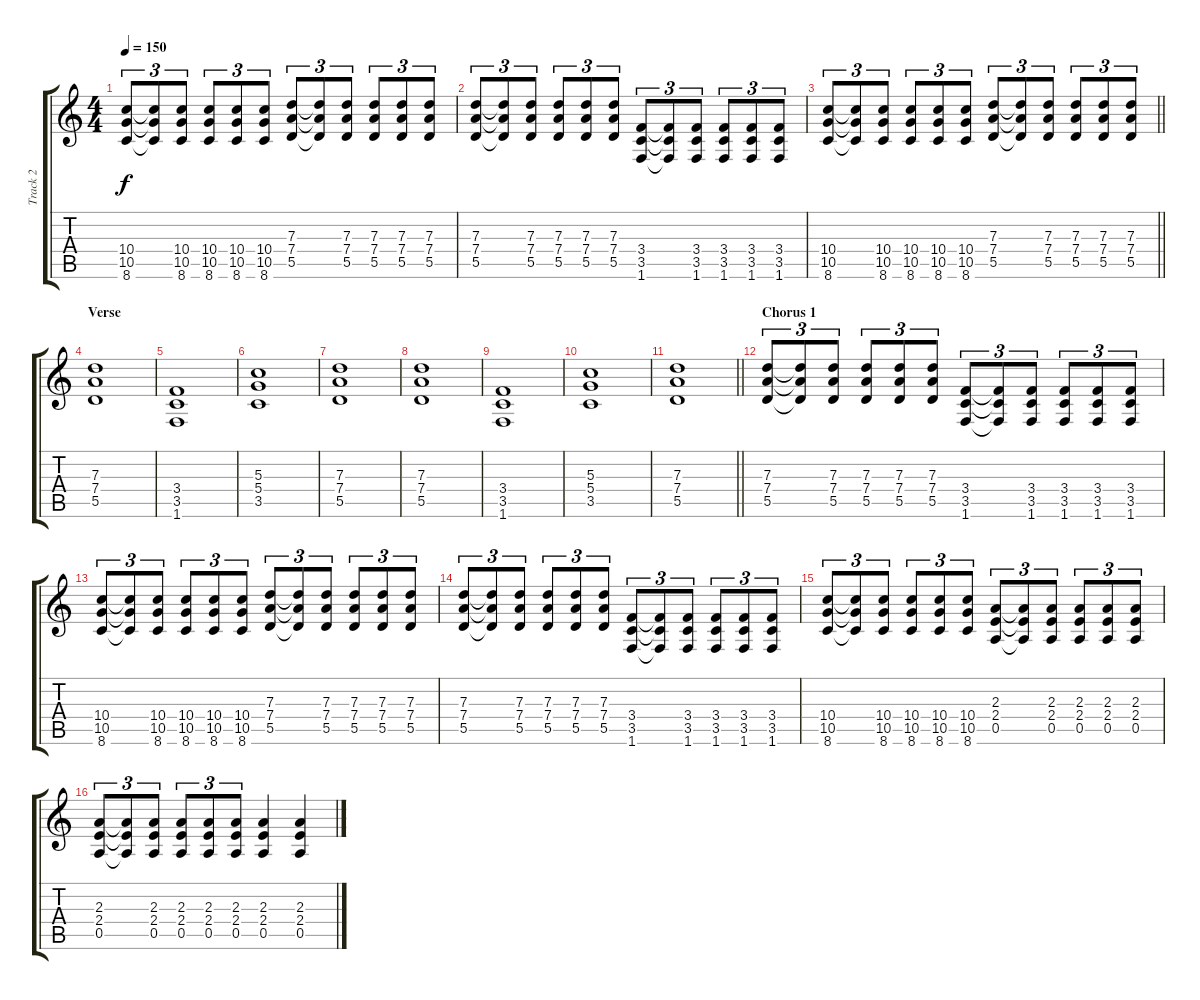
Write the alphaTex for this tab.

\track ("Track 2" "Track 2") {instrument distortionguitar}
\staff {score tabs}
\tuning (E4 B3 G3 D3 A2 E2) {hide}
\ts (4 4)
\tempo 150
\clef g2
\ks c
(10.4 10.5 8.6).8{tu (3 2) dy f} (10.4{t} 10.5{t} 8.6{t}).8{tu (3 2)} (10.4 10.5 8.6).8{tu (3 2)} (10.4 10.5 8.6).8{tu (3 2)} (10.4 10.5 8.6).8{tu (3 2)} (10.4 10.5 8.6).8{tu (3 2)} (7.3 7.4 5.5).8{tu (3 2)} (7.3{t} 7.4{t} 5.5{t}).8{tu (3 2)} (7.3 7.4 5.5).8{tu (3 2)} (7.3 7.4 5.5).8{tu (3 2)} (7.3 7.4 5.5).8{tu (3 2)} (7.3 7.4 5.5).8{tu (3 2)} |
(7.3 7.4 5.5).8{tu (3 2)} (7.3{t} 7.4{t} 5.5{t}).8{tu (3 2)} (7.3 7.4 5.5).8{tu (3 2)} (7.3 7.4 5.5).8{tu (3 2)} (7.3 7.4 5.5).8{tu (3 2)} (7.3 7.4 5.5).8{tu (3 2)} (3.4 3.5 1.6).8{tu (3 2)} (3.4{t} 3.5{t} 1.6{t}).8{tu (3 2)} (3.4 3.5 1.6).8{tu (3 2)} (3.4 3.5 1.6).8{tu (3 2)} (3.4 3.5 1.6).8{tu (3 2)} (3.4 3.5 1.6).8{tu (3 2)} |
\barLineRight lightlight
(10.4 10.5 8.6).8{tu (3 2)} (10.4{t} 10.5{t} 8.6{t}).8{tu (3 2)} (10.4 10.5 8.6).8{tu (3 2)} (10.4 10.5 8.6).8{tu (3 2)} (10.4 10.5 8.6).8{tu (3 2)} (10.4 10.5 8.6).8{tu (3 2)} (7.3 7.4 5.5).8{tu (3 2)} (7.3{t} 7.4{t} 5.5{t}).8{tu (3 2)} (7.3 7.4 5.5).8{tu (3 2)} (7.3 7.4 5.5).8{tu (3 2)} (7.3 7.4 5.5).8{tu (3 2)} (7.3 7.4 5.5).8{tu (3 2)} |
\section ("" "Verse")
(7.3 7.4 5.5).1 |
(3.4 3.5 1.6).1 |
(5.3 5.4 3.5).1 |
(7.3 7.4 5.5).1 |
(7.3 7.4 5.5).1 |
(3.4 3.5 1.6).1 |
(5.3 5.4 3.5).1 |
\barLineRight lightlight
(7.3 7.4 5.5).1 |
\section ("" "Chorus 1")
(7.3 7.4 5.5).8{tu (3 2)} (7.3{t} 7.4{t} 5.5{t}).8{tu (3 2)} (7.3 7.4 5.5).8{tu (3 2)} (7.3 7.4 5.5).8{tu (3 2)} (7.3 7.4 5.5).8{tu (3 2)} (7.3 7.4 5.5).8{tu (3 2)} (3.4 3.5 1.6).8{tu (3 2)} (3.4{t} 3.5{t} 1.6{t}).8{tu (3 2)} (3.4 3.5 1.6).8{tu (3 2)} (3.4 3.5 1.6).8{tu (3 2)} (3.4 3.5 1.6).8{tu (3 2)} (3.4 3.5 1.6).8{tu (3 2)} |
(10.4 10.5 8.6).8{tu (3 2)} (10.4{t} 10.5{t} 8.6{t}).8{tu (3 2)} (10.4 10.5 8.6).8{tu (3 2)} (10.4 10.5 8.6).8{tu (3 2)} (10.4 10.5 8.6).8{tu (3 2)} (10.4 10.5 8.6).8{tu (3 2)} (7.3 7.4 5.5).8{tu (3 2)} (7.3{t} 7.4{t} 5.5{t}).8{tu (3 2)} (7.3 7.4 5.5).8{tu (3 2)} (7.3 7.4 5.5).8{tu (3 2)} (7.3 7.4 5.5).8{tu (3 2)} (7.3 7.4 5.5).8{tu (3 2)} |
(7.3 7.4 5.5).8{tu (3 2)} (7.3{t} 7.4{t} 5.5{t}).8{tu (3 2)} (7.3 7.4 5.5).8{tu (3 2)} (7.3 7.4 5.5).8{tu (3 2)} (7.3 7.4 5.5).8{tu (3 2)} (7.3 7.4 5.5).8{tu (3 2)} (3.4 3.5 1.6).8{tu (3 2)} (3.4{t} 3.5{t} 1.6{t}).8{tu (3 2)} (3.4 3.5 1.6).8{tu (3 2)} (3.4 3.5 1.6).8{tu (3 2)} (3.4 3.5 1.6).8{tu (3 2)} (3.4 3.5 1.6).8{tu (3 2)} |
(10.4 10.5 8.6).8{tu (3 2)} (10.4{t} 10.5{t} 8.6{t}).8{tu (3 2)} (10.4 10.5 8.6).8{tu (3 2)} (10.4 10.5 8.6).8{tu (3 2)} (10.4 10.5 8.6).8{tu (3 2)} (10.4 10.5 8.6).8{tu (3 2)} (2.3 2.4 0.5).8{tu (3 2)} (2.3{t} 2.4{t} 0.5{t}).8{tu (3 2)} (2.3 2.4 0.5).8{tu (3 2)} (2.3 2.4 0.5).8{tu (3 2)} (2.3 2.4 0.5).8{tu (3 2)} (2.3 2.4 0.5).8{tu (3 2)} |
(2.3 2.4 0.5).8{tu (3 2)} (2.3{t} 2.4{t} 0.5{t}).8{tu (3 2)} (2.3 2.4 0.5).8{tu (3 2)} (2.3 2.4 0.5).8{tu (3 2)} (2.3 2.4 0.5).8{tu (3 2)} (2.3 2.4 0.5).8{tu (3 2)} (2.3 2.4 0.5).4 (2.3 2.4 0.5).4
